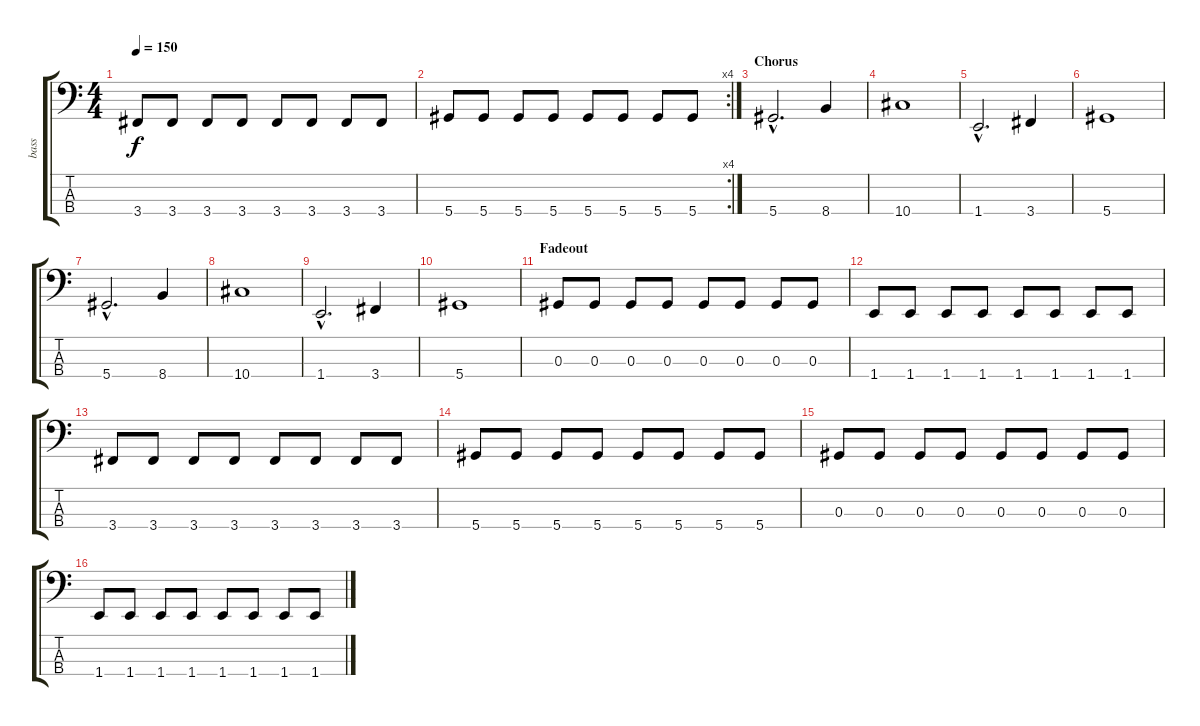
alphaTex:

\track ("bass" "bass") {instrument electricbassfinger}
\staff {score tabs}
\tuning (Gb2 Db2 Ab1 Eb1) {hide}
\ts (4 4)
\tempo 150
\clef f4
\ks c
3.4.8{dy f} 3.4.8 3.4.8 3.4.8 3.4.8 3.4.8 3.4.8 3.4.8 |
\rc 4
5.4.8 5.4.8 5.4.8 5.4.8 5.4.8 5.4.8 5.4.8 5.4.8 |
\section ("" "Chorus")
5.4{hac}.2{d} 8.4.4 |
10.4.1 |
1.4{hac}.2{d} 3.4.4 |
5.4.1 |
5.4{hac}.2{d} 8.4.4 |
10.4.1 |
1.4{hac}.2{d} 3.4.4 |
5.4.1 |
\section ("" "Fadeout")
0.3.8 0.3.8 0.3.8 0.3.8 0.3.8 0.3.8 0.3.8 0.3.8 |
1.4.8 1.4.8 1.4.8 1.4.8 1.4.8 1.4.8 1.4.8 1.4.8 |
3.4.8 3.4.8 3.4.8 3.4.8 3.4.8 3.4.8 3.4.8 3.4.8 |
5.4.8 5.4.8 5.4.8 5.4.8 5.4.8 5.4.8 5.4.8 5.4.8 |
0.3.8 0.3.8 0.3.8 0.3.8 0.3.8 0.3.8 0.3.8 0.3.8 |
1.4.8 1.4.8 1.4.8 1.4.8 1.4.8 1.4.8 1.4.8 1.4.8
